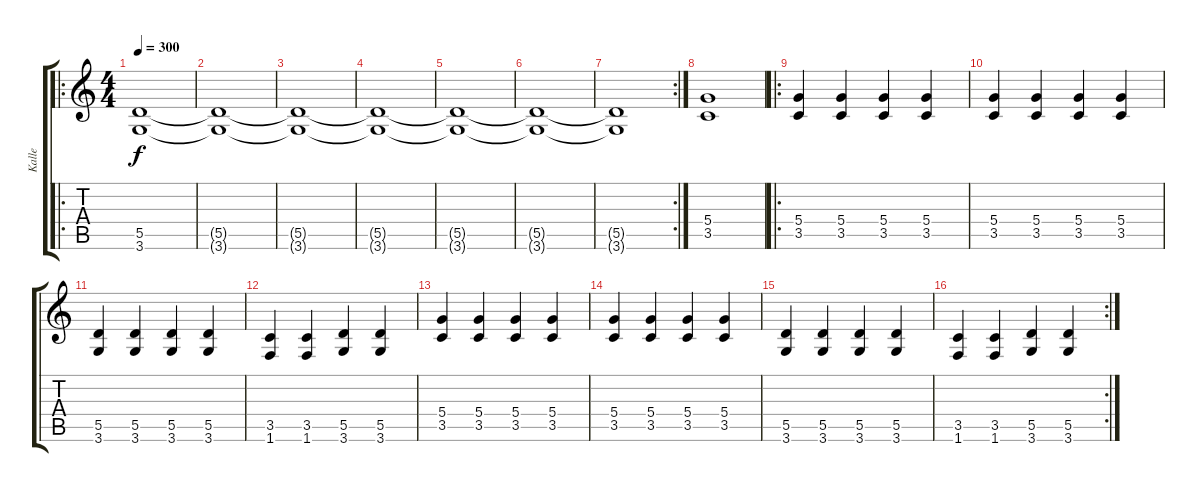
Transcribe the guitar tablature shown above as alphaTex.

\track ("Kalle" "Kalle") {instrument distortionguitar}
\staff {score tabs}
\tuning (E4 B3 G3 D3 A2 E2) {hide}
\ro
\ts (4 4)
\tempo 300
\clef g2
\ks c
(5.5 3.6).1{dy f instrument distortionguitar} |
(5.5{t} 3.6{t}).1 |
(5.5{t} 3.6{t}).1 |
(5.5{t} 3.6{t}).1 |
(5.5{t} 3.6{t}).1 |
(5.5{t} 3.6{t}).1 |
\rc 2
(5.5{t} 3.6{t}).1 |
(5.4 3.5).1 |
\ro
(5.4 3.5).4 (5.4 3.5).4 (5.4 3.5).4 (5.4 3.5).4 |
(5.4 3.5).4 (5.4 3.5).4 (5.4 3.5).4 (5.4 3.5).4 |
(5.5 3.6).4 (5.5 3.6).4 (5.5 3.6).4 (5.5 3.6).4 |
(3.5 1.6).4 (3.5 1.6).4 (5.5 3.6).4 (5.5 3.6).4 |
(5.4 3.5).4 (5.4 3.5).4 (5.4 3.5).4 (5.4 3.5).4 |
(5.4 3.5).4 (5.4 3.5).4 (5.4 3.5).4 (5.4 3.5).4 |
(5.5 3.6).4 (5.5 3.6).4 (5.5 3.6).4 (5.5 3.6).4 |
\rc 2
(3.5 1.6).4 (3.5 1.6).4 (5.5 3.6).4 (5.5 3.6).4
